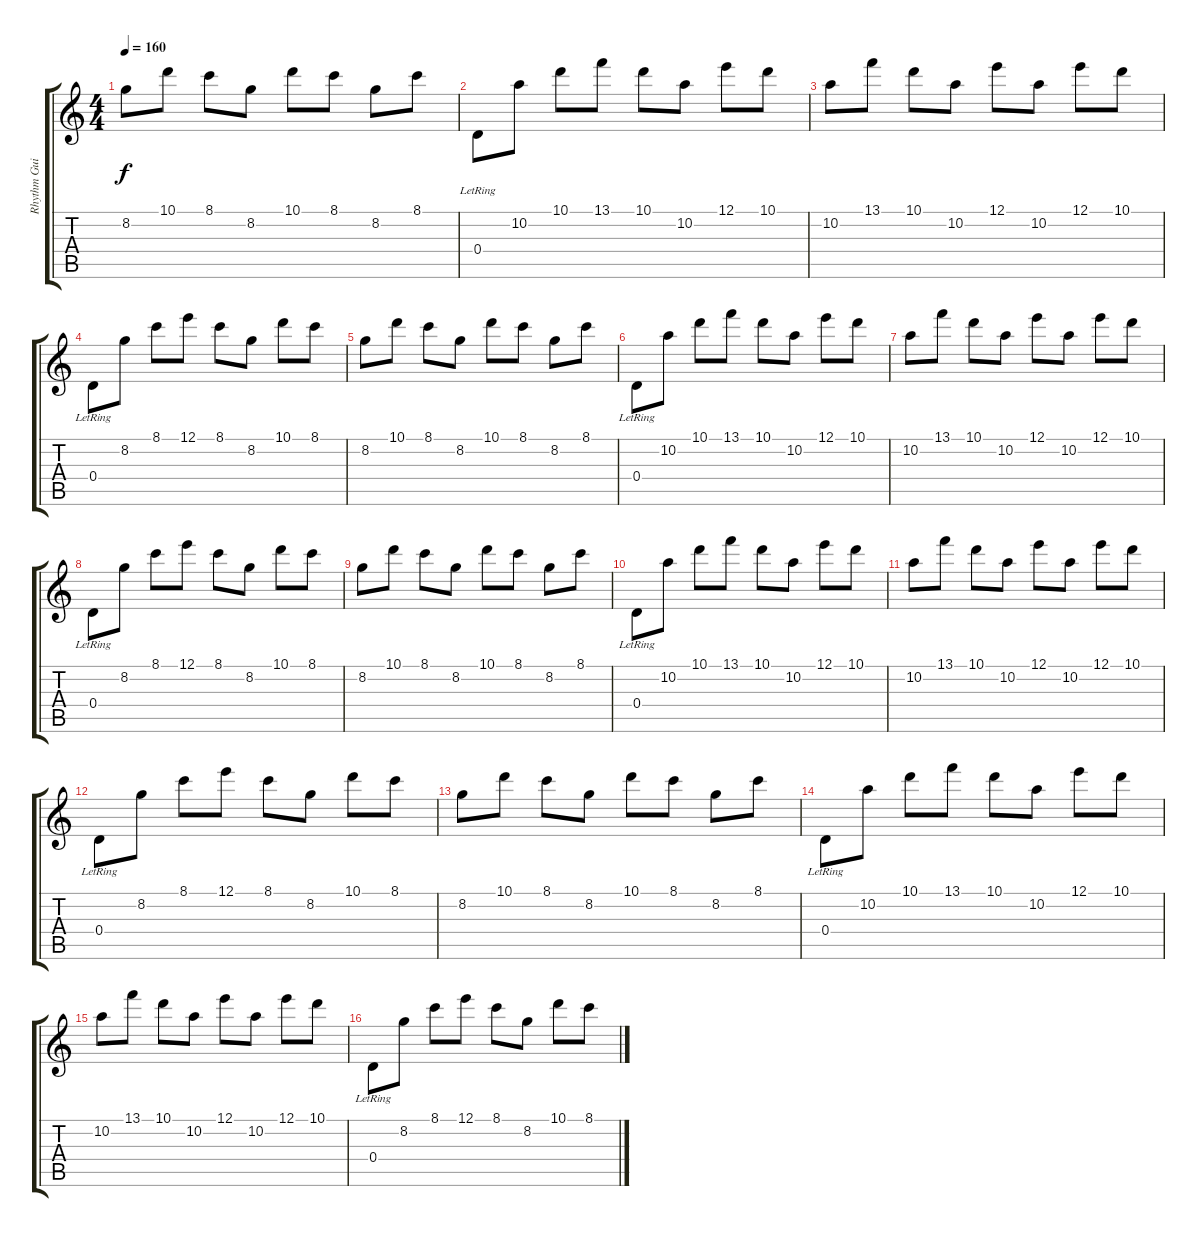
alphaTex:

\track ("Rhythm Guitar" "Rhythm Gui") {instrument distortionguitar}
\staff {score tabs}
\tuning (E4 B3 G3 D3 A2 E2) {hide}
\ts (4 4)
\tempo 160
\clef g2
\ks c
8.2.8{dy f} 10.1.8 8.1.8 8.2.8 10.1.8 8.1.8 8.2.8 8.1.8 |
0.4{lr}.8 10.2.8 10.1.8 13.1.8 10.1.8 10.2.8 12.1.8 10.1.8 |
10.2.8 13.1.8 10.1.8 10.2.8 12.1.8 10.2.8 12.1.8 10.1.8 |
0.4{lr}.8 8.2.8 8.1.8 12.1.8 8.1.8 8.2.8 10.1.8 8.1.8 |
8.2.8 10.1.8 8.1.8 8.2.8 10.1.8 8.1.8 8.2.8 8.1.8 |
0.4{lr}.8 10.2.8 10.1.8 13.1.8 10.1.8 10.2.8 12.1.8 10.1.8 |
10.2.8 13.1.8 10.1.8 10.2.8 12.1.8 10.2.8 12.1.8 10.1.8 |
0.4{lr}.8 8.2.8 8.1.8 12.1.8 8.1.8 8.2.8 10.1.8 8.1.8 |
8.2.8 10.1.8 8.1.8 8.2.8 10.1.8 8.1.8 8.2.8 8.1.8 |
0.4{lr}.8 10.2.8 10.1.8 13.1.8 10.1.8 10.2.8 12.1.8 10.1.8 |
10.2.8 13.1.8 10.1.8 10.2.8 12.1.8 10.2.8 12.1.8 10.1.8 |
0.4{lr}.8 8.2.8 8.1.8 12.1.8 8.1.8 8.2.8 10.1.8 8.1.8 |
8.2.8 10.1.8 8.1.8 8.2.8 10.1.8 8.1.8 8.2.8 8.1.8 |
0.4{lr}.8 10.2.8 10.1.8 13.1.8 10.1.8 10.2.8 12.1.8 10.1.8 |
10.2.8 13.1.8 10.1.8 10.2.8 12.1.8 10.2.8 12.1.8 10.1.8 |
0.4{lr}.8 8.2.8 8.1.8 12.1.8 8.1.8 8.2.8 10.1.8 8.1.8
